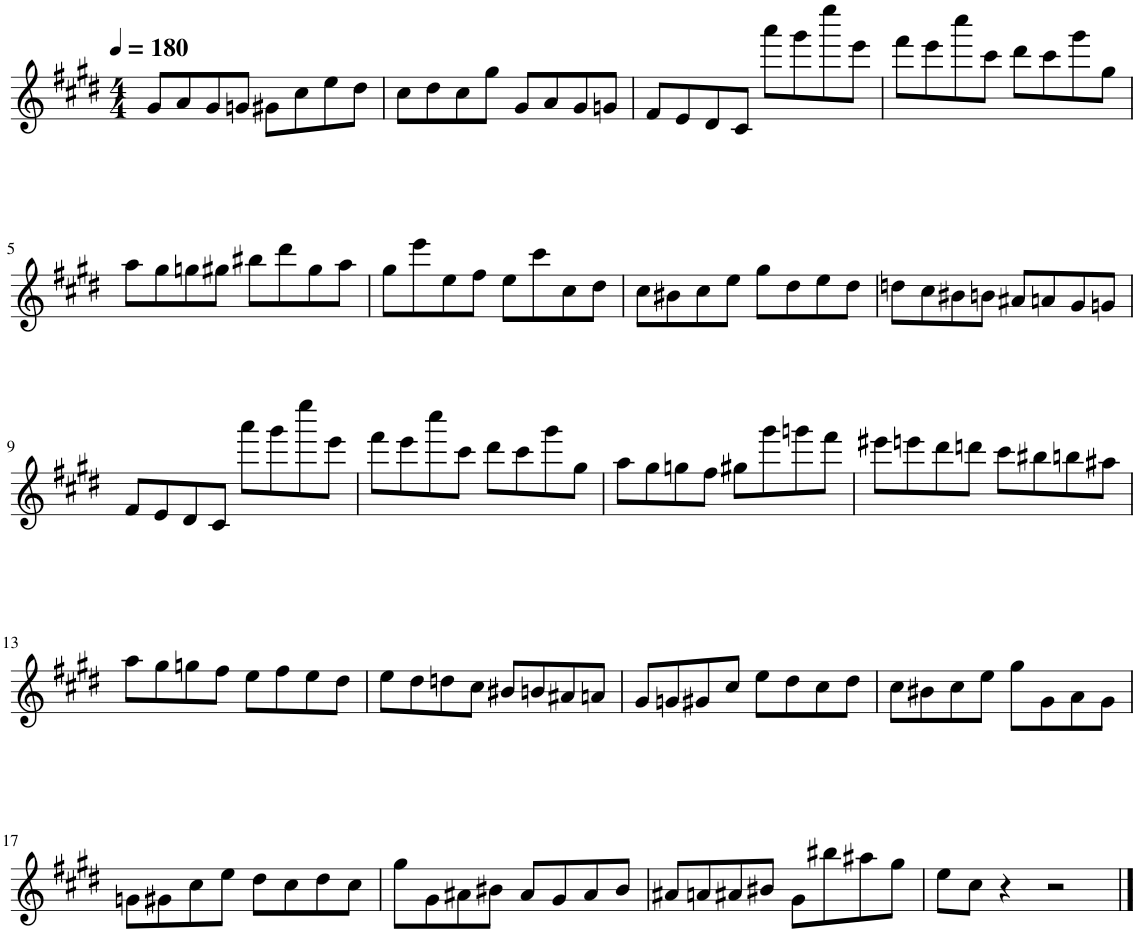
**kern
*part1
*staff1
*I"Piano
*I'Pno.
*clefG2
*k[f#c#g#d#]
*M4/4
*MM180
=1
8g#/L
8a/
8g#/
8gn/J
8g#X\L
8cc#\
8ee\
8dd#\J
=2
8cc#\L
8dd#\
8cc#\
8gg#\J
8g#/L
8a/
8g#/
8gn/J
=3
8f#/L
8e/
8d#/
8c#/J
8aaa\L
8ggg#\
8eeee\
8eee\J
=4
8fff#\L
8eee\
8cccc#\
8ccc#\J
8ddd#\L
8ccc#\
8ggg#\
8gg#\J
!!LO:LB:g=z
=5
8aa\L
8gg#\
8ggn\
8gg#X\J
8bb#X\L
8ddd#\
8gg#\
8aa\J
=6
8gg#\L
8eee\
8ee\
8ff#\J
8ee\L
8ccc#\
8cc#\
8dd#\J
=7
8cc#\L
8b#X\
8cc#\
8ee\J
8gg#\L
8dd#\
8ee\
8dd#\J
=8
8ddn\L
8cc#\
8b#X\
8bn\J
8a#X/L
8an/
8g#/
8gn/J
!!LO:LB:g=z
=9
8f#/L
8e/
8d#/
8c#/J
8aaa\L
8ggg#\
8eeee\
8eee\J
=10
8fff#\L
8eee\
8cccc#\
8ccc#\J
8ddd#\L
8ccc#\
8ggg#\
8gg#\J
=11
8aa\L
8gg#\
8ggn\
8ff#\J
8gg#X\L
8ggg#\
8gggn\
8fff#\J
=12
8eee#X\L
8eeen\
8ddd#\
8dddn\J
8ccc#\L
8bb#X\
8bbn\
8aa#X\J
!!LO:LB:g=z
=13
8aa\L
8gg#\
8ggn\
8ff#\J
8ee\L
8ff#\
8ee\
8dd#\J
=14
8ee\L
8dd#\
8ddn\
8cc#\J
8b#X/L
8bn/
8a#X/
8an/J
=15
8g#/L
8gn/
8g#X/
8cc#/J
8ee\L
8dd#\
8cc#\
8dd#\J
=16
8cc#\L
8b#X\
8cc#\
8ee\J
8gg#\L
8g#\
8a\
8g#\J
!!LO:LB:g=z
=17
8gn\L
8g#X\
8cc#\
8ee\J
8dd#\L
8cc#\
8dd#\
8cc#\J
=18
8gg#\L
8g#\
8a#X\
8b#X\J
8a#/L
8g#/
8a#/
8b#/J
=19
8a#X/L
8an/
8a#X/
8b#X/J
8g#\L
8bb#X\
8aa#X\
8gg#\J
=20
8ee\L
8cc#\J
4r
2r
==
*-
